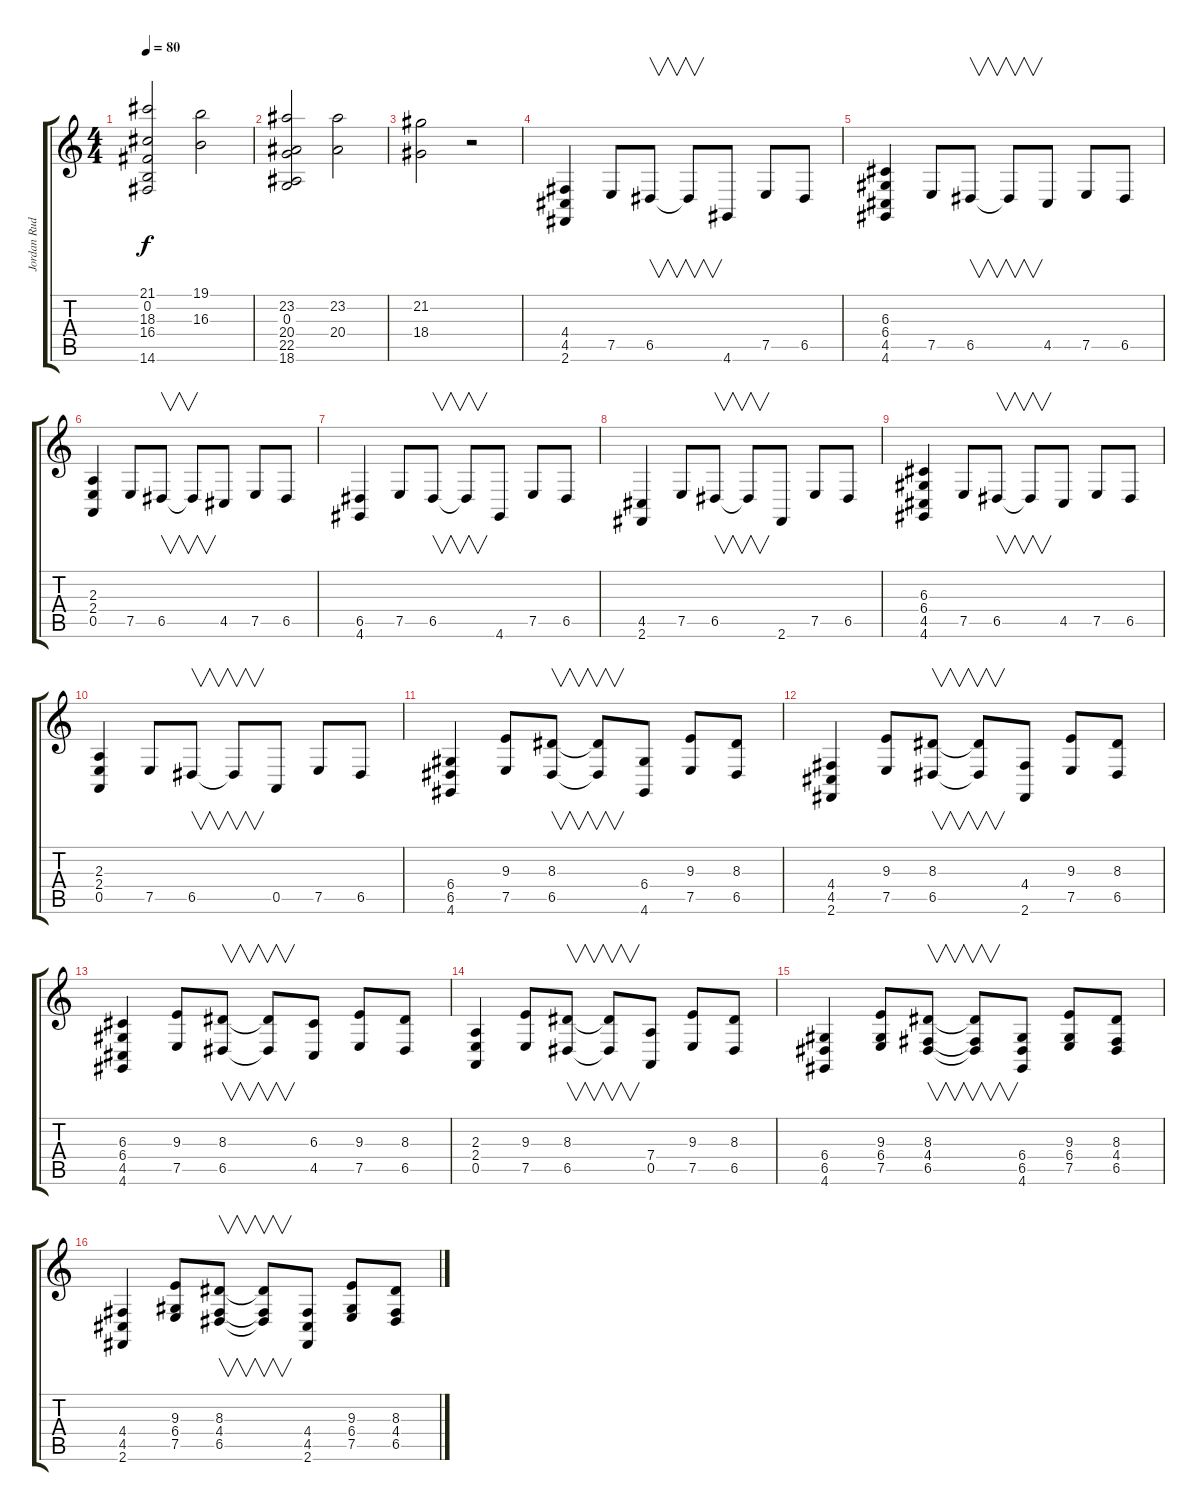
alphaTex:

\track ("Jordan Rudess - Keyboard" "Jordan Rud") {instrument stringensemble1}
\staff {score tabs}
\tuning (E4 B3 G3 D3 A2 E2) {hide}
\ts (4 4)
\tempo 80
\clef g2
\ks c
(21.1 0.2 18.3 16.4 14.6).2{dy f} (19.1 16.3).2 |
(23.2 0.3 20.4 22.5 18.6).2 (23.2 20.4).2 |
(21.2 18.4).2 r.2 |
(4.4 4.5 2.6).4 7.5.8 6.5.8{v} 6.5{t}.8{v} 4.6.8 7.5.8 6.5.8 |
(6.3 6.4 4.5 4.6).4 7.5.8 6.5.8{v} 6.5{t}.8{v} 4.5.8 7.5.8 6.5.8 |
(2.3 2.4 0.5).4 7.5.8 6.5.8{v} 6.5{t}.8{v} 4.5.8 7.5.8 6.5.8 |
(6.5 4.6).4 7.5.8 6.5.8{v} 6.5{t}.8{v} 4.6.8 7.5.8 6.5.8 |
(4.5 2.6).4 7.5.8 6.5.8{v} 6.5{t}.8{v} 2.6.8 7.5.8 6.5.8 |
(6.3 6.4 4.5 4.6).4 7.5.8 6.5.8{v} 6.5{t}.8{v} 4.5.8 7.5.8 6.5.8 |
(2.3 2.4 0.5).4 7.5.8 6.5.8{v} 6.5{t}.8{v} 0.5.8 7.5.8 6.5.8 |
(6.4 6.5 4.6).4 (9.3 7.5).8 (8.3 6.5).8{v} (8.3{t} 6.5{t}).8{v} (6.4 4.6).8 (9.3 7.5).8 (8.3 6.5).8 |
(4.4 4.5 2.6).4 (9.3 7.5).8 (8.3 6.5).8{v} (8.3{t} 6.5{t}).8{v} (4.4 2.6).8 (9.3 7.5).8 (8.3 6.5).8 |
(6.3 6.4 4.5 4.6).4 (9.3 7.5).8 (8.3 6.5).8{v} (8.3{t} 6.5{t}).8{v} (6.3 4.5).8 (9.3 7.5).8 (8.3 6.5).8 |
(2.3 2.4 0.5).4 (9.3 7.5).8 (8.3 6.5).8{v} (8.3{t} 6.5{t}).8{v} (7.4 0.5).8 (9.3 7.5).8 (8.3 6.5).8 |
(6.4 6.5 4.6).4 (9.3 6.4 7.5).8 (8.3 4.4 6.5).8{v} (8.3{t} 4.4{t} 6.5{t}).8{v} (6.4 6.5 4.6).8 (9.3 6.4 7.5).8 (8.3 4.4 6.5).8 |
(4.4 4.5 2.6).4 (9.3 6.4 7.5).8 (8.3 4.4 6.5).8{v} (8.3{t} 4.4{t} 6.5{t}).8{v} (4.4 4.5 2.6).8 (9.3 6.4 7.5).8 (8.3 4.4 6.5).8
